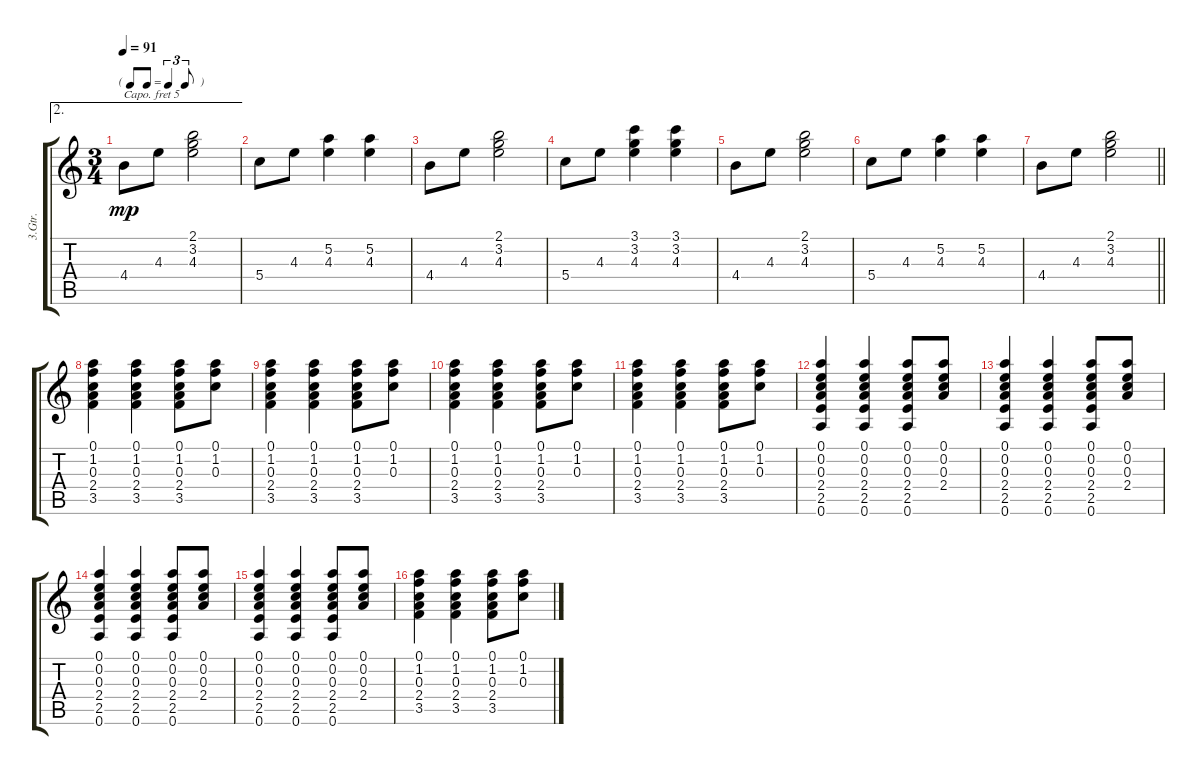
\track ("3.Gtr." "3.Gtr.") {instrument acousticguitarnylon}
\staff {score tabs}
\capo 5
\tuning (E4 B3 G3 D3 A2 E2) {hide}
\ae 2
\ts (3 4)
\tf triplet8th
\tempo 91
\clef g2
\ks c
4.4.8{dy mp} 4.3.8 (2.1 3.2 4.3).2 |
5.4.8 4.3.8 (5.2 4.3).4 (5.2 4.3).4 |
4.4.8 4.3.8 (2.1 3.2 4.3).2 |
5.4.8 4.3.8 (3.1 3.2 4.3).4 (3.1 3.2 4.3).4 |
4.4.8 4.3.8 (2.1 3.2 4.3).2 |
5.4.8 4.3.8 (5.2 4.3).4 (5.2 4.3).4 |
\barLineRight lightlight
4.4.8 4.3.8 (2.1 3.2 4.3).2 |
(0.1 1.2 0.3 2.4 3.5).4 (0.1 1.2 0.3 2.4 3.5).4 (0.1 1.2 0.3 2.4 3.5).8 (0.1 1.2 0.3).8 |
(0.1 1.2 0.3 2.4 3.5).4 (0.1 1.2 0.3 2.4 3.5).4 (0.1 1.2 0.3 2.4 3.5).8 (0.1 1.2 0.3).8 |
(0.1 1.2 0.3 2.4 3.5).4 (0.1 1.2 0.3 2.4 3.5).4 (0.1 1.2 0.3 2.4 3.5).8 (0.1 1.2 0.3).8 |
(0.1 1.2 0.3 2.4 3.5).4 (0.1 1.2 0.3 2.4 3.5).4 (0.1 1.2 0.3 2.4 3.5).8 (0.1 1.2 0.3).8 |
(0.1 0.2 0.3 2.4 2.5 0.6).4 (0.1 0.2 0.3 2.4 2.5 0.6).4 (0.1 0.2 0.3 2.4 2.5 0.6).8 (0.1 0.2 0.3 2.4).8 |
(0.1 0.2 0.3 2.4 2.5 0.6).4 (0.1 0.2 0.3 2.4 2.5 0.6).4 (0.1 0.2 0.3 2.4 2.5 0.6).8 (0.1 0.2 0.3 2.4).8 |
(0.1 0.2 0.3 2.4 2.5 0.6).4 (0.1 0.2 0.3 2.4 2.5 0.6).4 (0.1 0.2 0.3 2.4 2.5 0.6).8 (0.1 0.2 0.3 2.4).8 |
(0.1 0.2 0.3 2.4 2.5 0.6).4 (0.1 0.2 0.3 2.4 2.5 0.6).4 (0.1 0.2 0.3 2.4 2.5 0.6).8 (0.1 0.2 0.3 2.4).8 |
(0.1 1.2 0.3 2.4 3.5).4 (0.1 1.2 0.3 2.4 3.5).4 (0.1 1.2 0.3 2.4 3.5).8 (0.1 1.2 0.3).8
